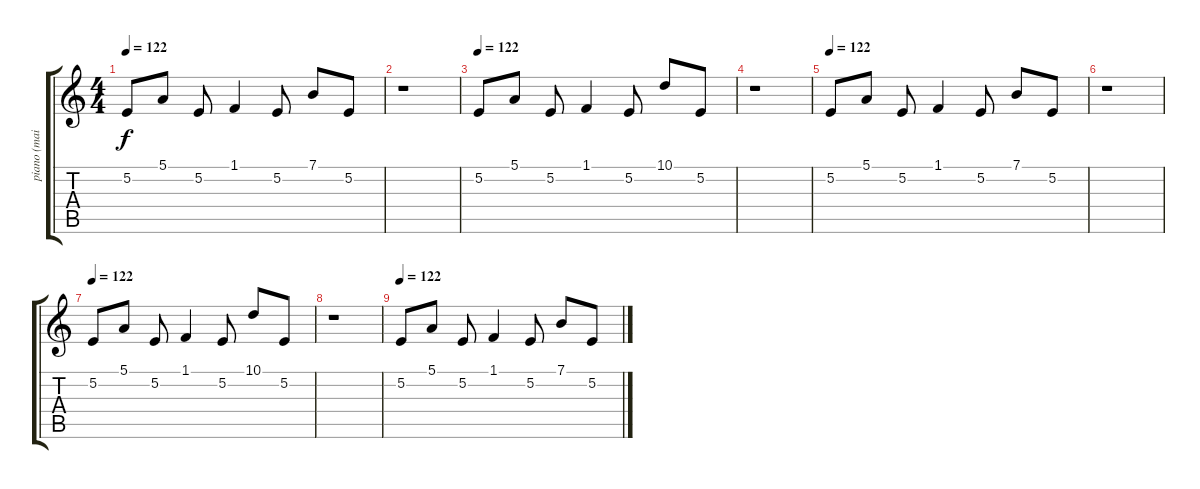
\track ("piano (main Droite)" "piano (mai") {instrument acousticgrandpiano}
\staff {score tabs}
\tuning (E4 B3 G3 D3 A2 E2) {hide}
\ts (4 4)
\tempo 122
\clef g2
\ks c
5.2.8{dy f} 5.1.8 5.2.8 1.1.4 5.2.8 7.1.8 5.2.8 |
r.1 |
\tempo 122
5.2.8 5.1.8 5.2.8 1.1.4 5.2.8 10.1.8 5.2.8 |
r.1 |
\tempo 122
5.2.8 5.1.8 5.2.8 1.1.4 5.2.8 7.1.8 5.2.8 |
r.1 |
\tempo 122
5.2.8 5.1.8 5.2.8 1.1.4 5.2.8 10.1.8 5.2.8 |
r.1 |
\tempo 122
5.2.8 5.1.8 5.2.8 1.1.4 5.2.8 7.1.8 5.2.8
